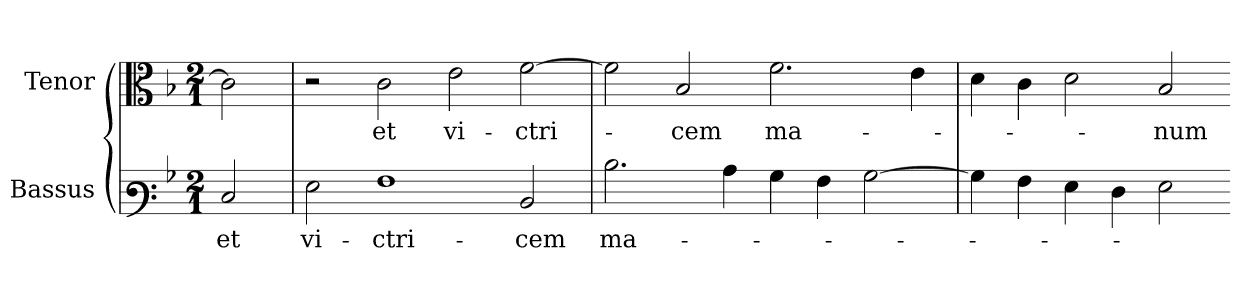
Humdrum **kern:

**kern	**text	**kern	**text
*part2	*part2	*part1	*part1
*staff2	*staff2	*staff1	*staff1
*I"Bassus	*	*I"Tenor	*
*I'B	*	*I'T	*
*clefF3	*	*clefC3	*
*k[b-]	*	*k[b-]	*
*F:	*	*F:	*
*M2/1	*	*M2/1	*
=	=	=	=
2E	et	2ci]	.
=18	=18	=18	=18
2G	vi-	2r	.
1A	-ctri-	2c	et
.	.	2e	vi-
2D	-cem	[2f	-ctri-
=19	=19	=19	=19
2.d	ma-	2f]	.
.	.	2B-	-cem
4c	.	.	.
4B-	.	2.f	ma-
4A	.	.	.
[2B-	.	.	.
.	.	4e	.
=20	=20	=20	=20
4B-]	.	4d	.
4A	.	4c	.
4G	.	2d	.
4F	.	.	.
2G	.	2B-i	-num
=-	=-	=-	=-
*-	*-	*-	*-
